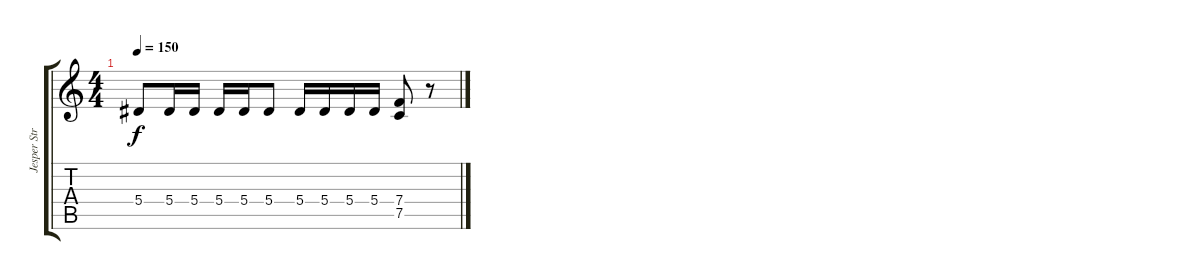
\track ("Jesper Strömblad" "Jesper Str") {instrument distortionguitar}
\staff {score tabs}
\tuning (C4 G3 Eb3 Bb2 F2 C2) {hide}
\ts (4 4)
\tempo 150
\clef g2
\ks c
5.4.8{dy f} 5.4.16 5.4.16 5.4.16 5.4.16 5.4.8 5.4.16 5.4.16 5.4.16 5.4.16 (7.4 7.5).8 r.8
